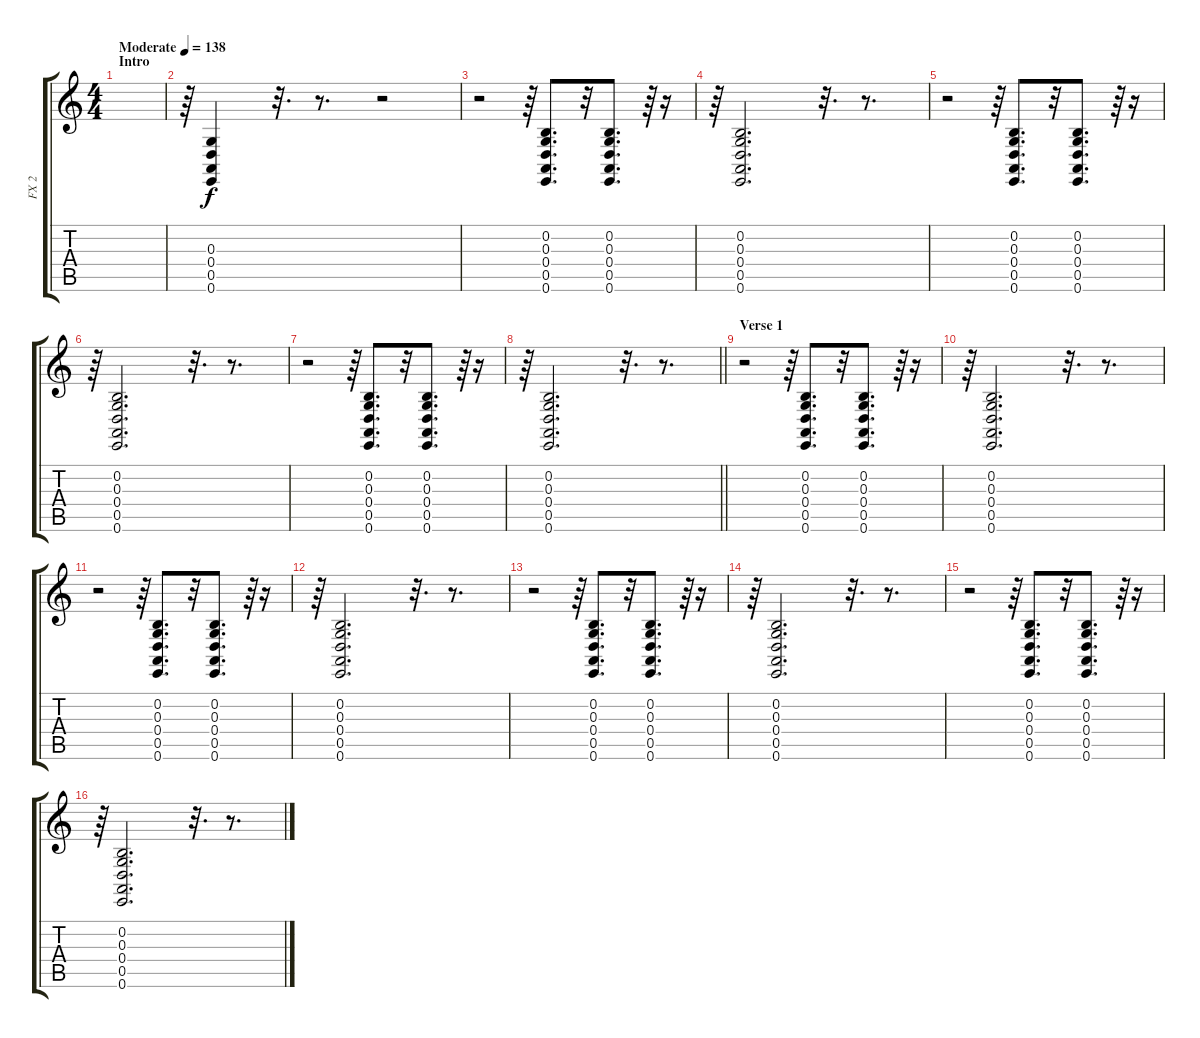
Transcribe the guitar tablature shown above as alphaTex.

\track ("FX 2" "FX 2") {instrument stringensemble1}
\staff {score tabs}
\tuning (E4 B3 G3 D3 A2 E2) {hide}
\ts (4 4)
\section ("" "Intro")
\tempo (138 "Moderate")
\clef g2
\ks c
|
r.64 (0.3 0.4 0.5 0.6).4{instrument gunshot} r.32{d} r.8{d} r.2 |
r.2 r.64 (0.2 0.3 0.4 0.5 0.6).8{d dy f balance 16 instrument melodictom} r.32 (0.2 0.3 0.4 0.5 0.6).8{d} r.64 r.16 |
r.64 (0.2 0.3 0.4 0.5 0.6).2{d} r.32{d} r.8{d} |
r.2 r.64 (0.2 0.3 0.4 0.5 0.6).8{d} r.32 (0.2 0.3 0.4 0.5 0.6).8{d} r.64 r.16 |
r.64 (0.2 0.3 0.4 0.5 0.6).2{d} r.32{d} r.8{d} |
r.2 r.64 (0.2 0.3 0.4 0.5 0.6).8{d} r.32 (0.2 0.3 0.4 0.5 0.6).8{d} r.64 r.16 |
\barLineRight lightlight
r.64 (0.2 0.3 0.4 0.5 0.6).2{d} r.32{d} r.8{d} |
\section ("" "Verse 1")
r.2 r.64 (0.2 0.3 0.4 0.5 0.6).8{d} r.32 (0.2 0.3 0.4 0.5 0.6).8{d} r.64 r.16 |
r.64 (0.2 0.3 0.4 0.5 0.6).2{d} r.32{d} r.8{d} |
r.2 r.64 (0.2 0.3 0.4 0.5 0.6).8{d} r.32 (0.2 0.3 0.4 0.5 0.6).8{d} r.64 r.16 |
r.64 (0.2 0.3 0.4 0.5 0.6).2{d} r.32{d} r.8{d} |
r.2 r.64 (0.2 0.3 0.4 0.5 0.6).8{d} r.32 (0.2 0.3 0.4 0.5 0.6).8{d} r.64 r.16 |
r.64 (0.2 0.3 0.4 0.5 0.6).2{d} r.32{d} r.8{d} |
r.2 r.64 (0.2 0.3 0.4 0.5 0.6).8{d} r.32 (0.2 0.3 0.4 0.5 0.6).8{d} r.64 r.16 |
r.64 (0.2 0.3 0.4 0.5 0.6).2{d} r.32{d} r.8{d}
